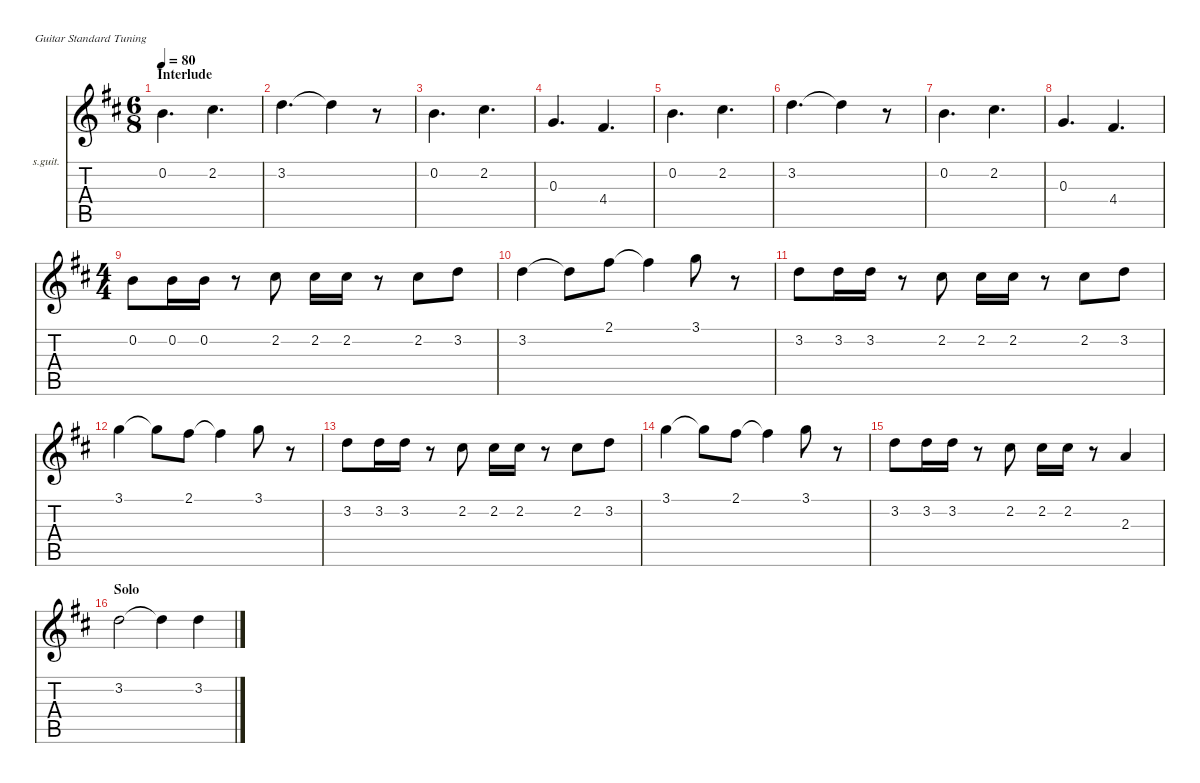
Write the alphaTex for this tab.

\defaultSystemsLayout 4
\hideDynamics
\bracketExtendMode nobrackets
\firstSystemTrackNameOrientation horizontal
\otherSystemsTrackNameOrientation horizontal
\track ("melody 04" "s.guit.") {instrument acousticguitarsteel}
\staff {score tabs}
\tuning (E4 B3 G3 D3 A2 E2)
\ts (6 8)
\section ("" "Interlude")
\tempo 80
\clef g2
\ks bminor
0.2{acc forcenatural}.4{d dy mf} 2.2{acc #}.4{d} |
3.2{acc forcenatural}.4{d} 3.2{t acc forcenatural}.4 r.8 |
0.2{acc forcenatural}.4{d} 2.2{acc #}.4{d} |
0.3{acc forcenatural}.4{d} 4.4{acc #}.4{d} |
0.2{acc forcenatural}.4{d} 2.2{acc #}.4{d} |
3.2{acc forcenatural}.4{d} 3.2{t acc forcenatural}.4 r.8 |
0.2{acc forcenatural}.4{d} 2.2{acc #}.4{d} |
0.3{acc forcenatural}.4{d} 4.4{acc #}.4{d} |
\ts (4 4)
\beaming (8 2 2 2 2)
0.2{acc forcenatural}.8 0.2{acc forcenatural}.16 0.2{acc forcenatural}.16 r.8 2.2{acc #}.8 2.2{acc #}.16 2.2{acc #}.16 r.8 2.2{acc #}.8 3.2{acc forcenatural}.8 |
3.2{acc forcenatural}.4 3.2{t acc forcenatural}.8 2.1{acc #}.8 2.1{t acc #}.4 3.1{acc forcenatural}.8 r.8 |
3.2{acc forcenatural}.8 3.2{acc forcenatural}.16 3.2{acc forcenatural}.16 r.8 2.2{acc #}.8 2.2{acc #}.16 2.2{acc #}.16 r.8 2.2{acc #}.8 3.2{acc forcenatural}.8 |
3.1{acc forcenatural}.4 3.1{t acc forcenatural}.8 2.1{acc #}.8 2.1{t acc #}.4 3.1{acc forcenatural}.8 r.8 |
3.2{acc forcenatural}.8 3.2{acc forcenatural}.16 3.2{acc forcenatural}.16 r.8 2.2{acc #}.8 2.2{acc #}.16 2.2{acc #}.16 r.8 2.2{acc #}.8 3.2{acc forcenatural}.8 |
3.1{acc forcenatural}.4 3.1{t acc forcenatural}.8 2.1{acc #}.8 2.1{t acc #}.4 3.1{acc forcenatural}.8 r.8 |
3.2{acc forcenatural}.8 3.2{acc forcenatural}.16 3.2{acc forcenatural}.16 r.8 2.2{acc #}.8 2.2{acc #}.16 2.2{acc #}.16 r.8 2.3{acc forcenatural}.4 |
\section ("" "Solo")
3.2{acc forcenatural}.2 3.2{t acc forcenatural}.4 3.2{acc forcenatural}.4
